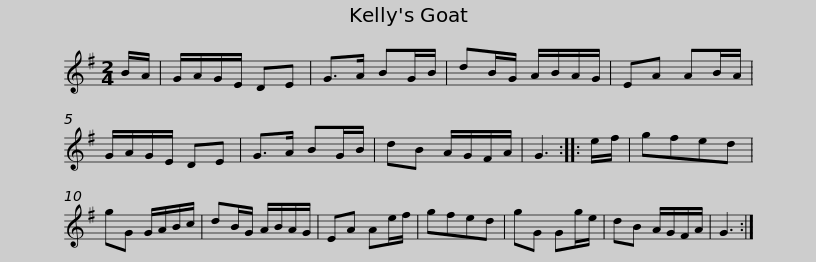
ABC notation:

X:1
L:1/8
M:2/4
I:linebreak $
K:G
V:1 treble
V:1
 B/A/ | G/A/G/E/ DE | G>A BG/B/ | dB/G/ A/B/A/G/ | EA AB/A/ | %5
 G/A/G/E/ DE | G>A BG/B/ | dB A/G/F/A/ | G3 ::$ e/f/ | %10
 gfed | gG G/A/B/c/ | dB/G/ A/B/A/G/ | EA Ae/f/ | gfed | %15
 gG Gg/e/ | dB A/G/F/A/ | G3 :| %18
